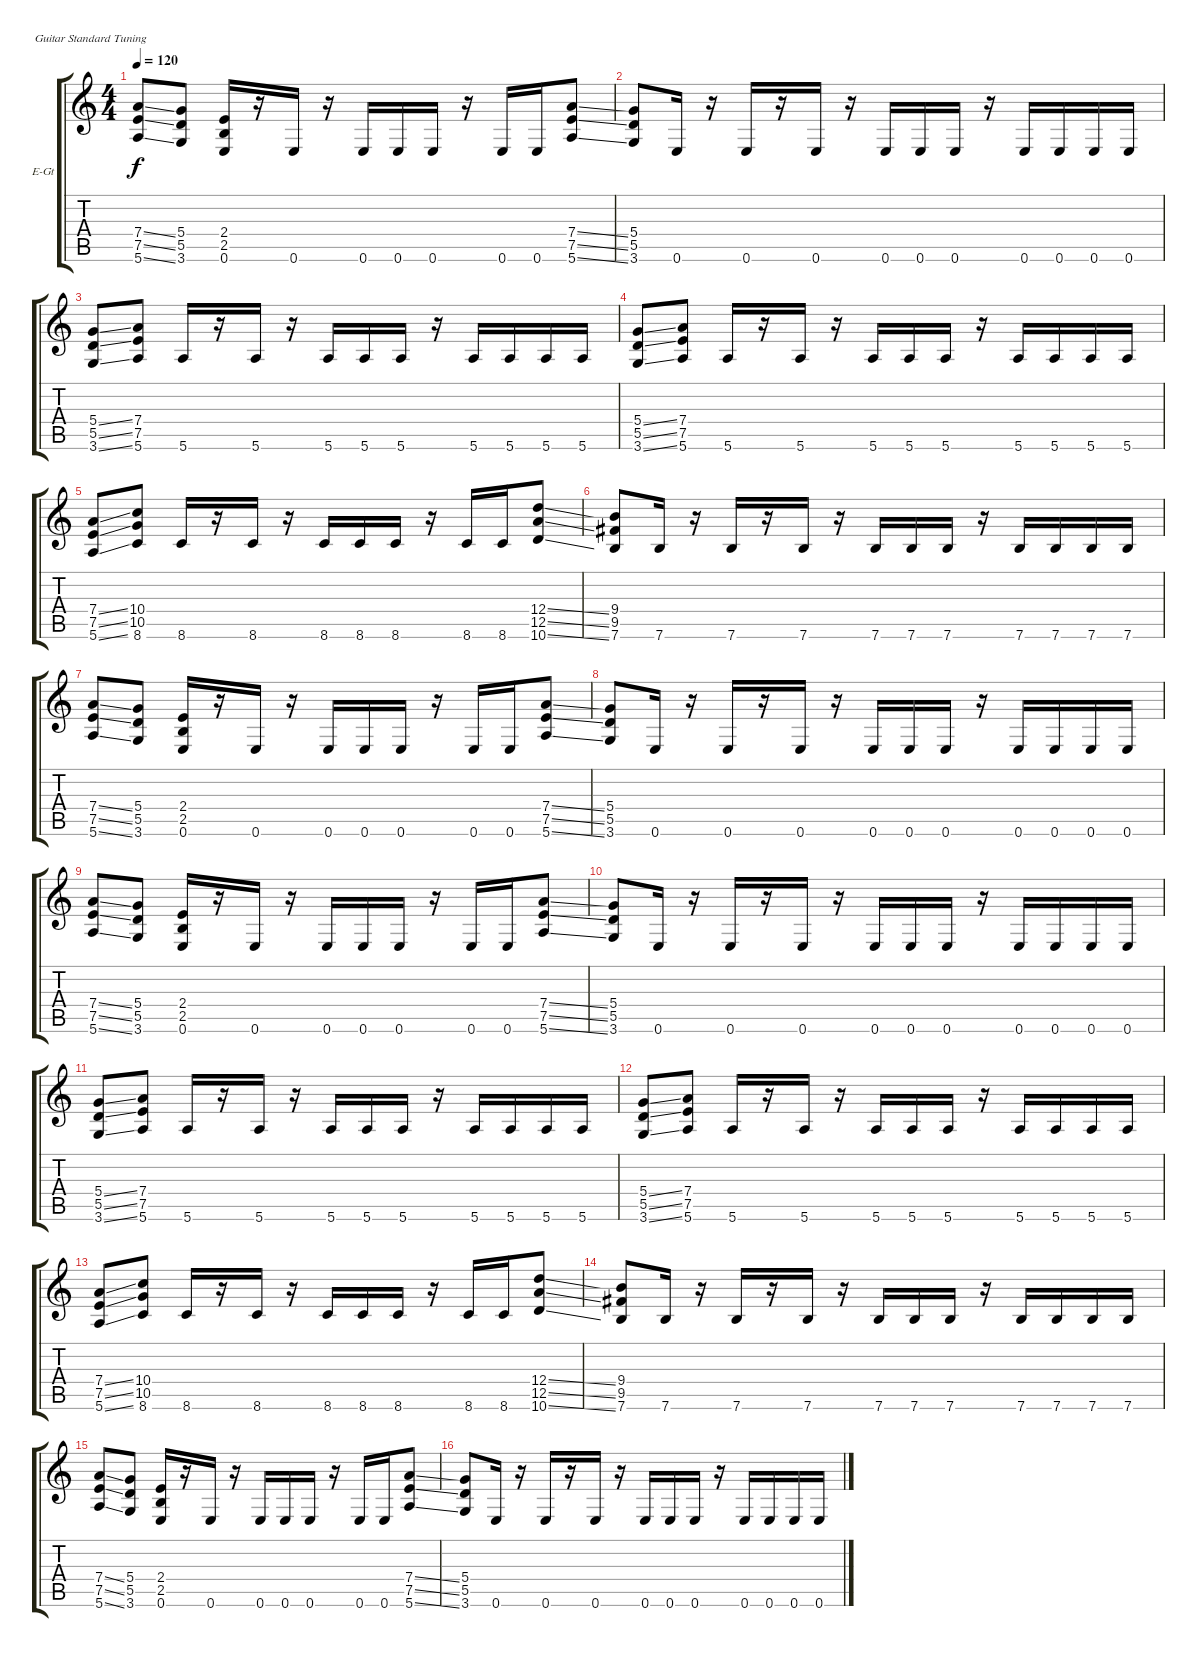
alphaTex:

\bracketExtendMode groupsimilarinstruments
\firstSystemTrackNameOrientation horizontal
\otherSystemsTrackNameOrientation horizontal
\track ("Гитара I" "E-Gt") {instrument overdrivenguitar}
\staff {score tabs}
\tuning (E4 B3 G3 D3 A2 E2)
\ts (4 4)
\tempo 120
\clef g2
\ks c
(7.4{ss} 7.5{ss} 5.6{ss}).8{dy f} (5.4 5.5 3.6).8 (2.4 2.5 0.6).16 r.16 0.6.16 r.16 0.6.16 0.6.16 0.6.16 r.16 0.6.16 0.6.16 (7.4{ss} 7.5{ss} 5.6{ss}).8 |
(5.4 5.5 3.6).8 0.6.16 r.16 0.6.16 r.16 0.6.16 r.16 0.6.16 0.6.16 0.6.16 r.16 0.6.16 0.6.16 0.6.16 0.6.16 |
(5.4{ss} 5.5{ss} 3.6{ss}).8 (7.4 7.5 5.6).8 5.6.16 r.16 5.6.16 r.16 5.6.16 5.6.16 5.6.16 r.16 5.6.16 5.6.16 5.6.16 5.6.16 |
(5.4{ss} 5.5{ss} 3.6{ss}).8 (7.4 7.5 5.6).8 5.6.16 r.16 5.6.16 r.16 5.6.16 5.6.16 5.6.16 r.16 5.6.16 5.6.16 5.6.16 5.6.16 |
(7.4{ss} 7.5{ss} 5.6{ss}).8 (10.4 10.5 8.6).8 8.6.16 r.16 8.6.16 r.16 8.6.16 8.6.16 8.6.16 r.16 8.6.16 8.6.16 (12.4{ss} 12.5{ss} 10.6{ss}).8 |
(9.4 9.5 7.6).8 7.6.16 r.16 7.6.16 r.16 7.6.16 r.16 7.6.16 7.6.16 7.6.16 r.16 7.6.16 7.6.16 7.6.16 7.6.16 |
(7.4{ss} 7.5{ss} 5.6{ss}).8 (5.4 5.5 3.6).8 (2.4 2.5 0.6).16 r.16 0.6.16 r.16 0.6.16 0.6.16 0.6.16 r.16 0.6.16 0.6.16 (7.4{ss} 7.5{ss} 5.6{ss}).8 |
(5.4 5.5 3.6).8 0.6.16 r.16 0.6.16 r.16 0.6.16 r.16 0.6.16 0.6.16 0.6.16 r.16 0.6.16 0.6.16 0.6.16 0.6.16 |
(7.4{ss} 7.5{ss} 5.6{ss}).8 (5.4 5.5 3.6).8 (2.4 2.5 0.6).16 r.16 0.6.16 r.16 0.6.16 0.6.16 0.6.16 r.16 0.6.16 0.6.16 (7.4{ss} 7.5{ss} 5.6{ss}).8 |
(5.4 5.5 3.6).8 0.6.16 r.16 0.6.16 r.16 0.6.16 r.16 0.6.16 0.6.16 0.6.16 r.16 0.6.16 0.6.16 0.6.16 0.6.16 |
(5.4{ss} 5.5{ss} 3.6{ss}).8 (7.4 7.5 5.6).8 5.6.16 r.16 5.6.16 r.16 5.6.16 5.6.16 5.6.16 r.16 5.6.16 5.6.16 5.6.16 5.6.16 |
(5.4{ss} 5.5{ss} 3.6{ss}).8 (7.4 7.5 5.6).8 5.6.16 r.16 5.6.16 r.16 5.6.16 5.6.16 5.6.16 r.16 5.6.16 5.6.16 5.6.16 5.6.16 |
(7.4{ss} 7.5{ss} 5.6{ss}).8 (10.4 10.5 8.6).8 8.6.16 r.16 8.6.16 r.16 8.6.16 8.6.16 8.6.16 r.16 8.6.16 8.6.16 (12.4{ss} 12.5{ss} 10.6{ss}).8 |
(9.4 9.5 7.6).8 7.6.16 r.16 7.6.16 r.16 7.6.16 r.16 7.6.16 7.6.16 7.6.16 r.16 7.6.16 7.6.16 7.6.16 7.6.16 |
(7.4{ss} 7.5{ss} 5.6{ss}).8 (5.4 5.5 3.6).8 (2.4 2.5 0.6).16 r.16 0.6.16 r.16 0.6.16 0.6.16 0.6.16 r.16 0.6.16 0.6.16 (7.4{ss} 7.5{ss} 5.6{ss}).8 |
(5.4 5.5 3.6).8 0.6.16 r.16 0.6.16 r.16 0.6.16 r.16 0.6.16 0.6.16 0.6.16 r.16 0.6.16 0.6.16 0.6.16 0.6.16
